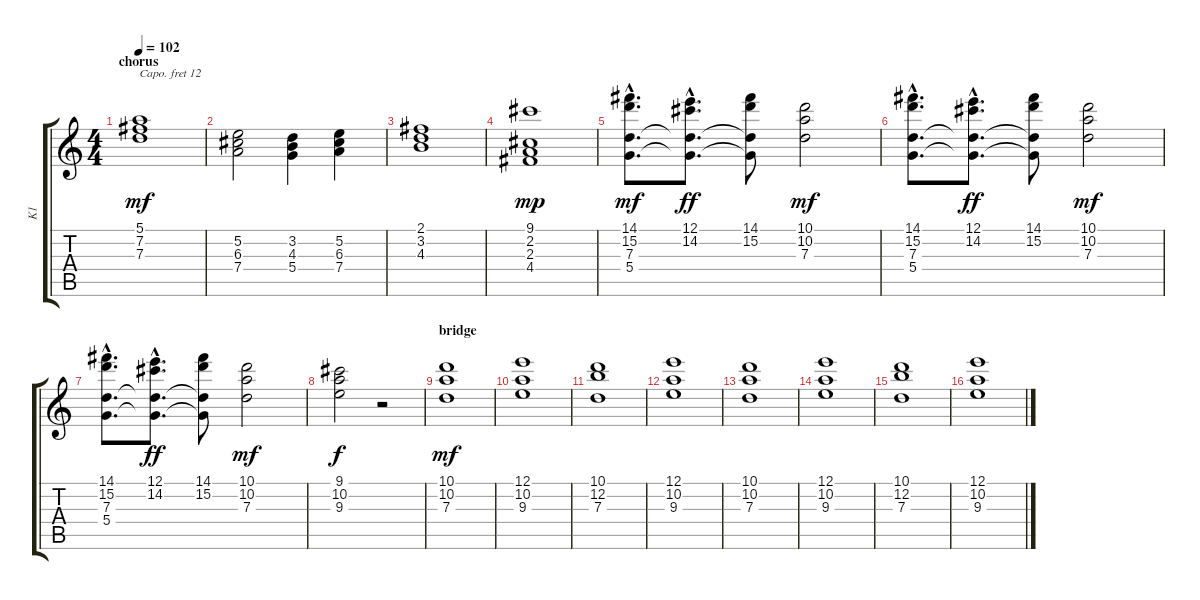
\track ("K1" "K1") {instrument stringensemble1}
\staff {score tabs}
\capo 12
\tuning (E4 B3 G3 D3 A2 E2) {hide}
\ts (4 4)
\section ("" "chorus")
\tempo 102
\clef g2
\ks c
(5.1 7.2 7.3).1{dy mf} |
(5.2 6.3 7.4).2 (3.2 4.3 5.4).4 (5.2 6.3 7.4).4 |
(2.1 3.2 4.3).1 |
(9.1 2.2 2.3 4.4).1{dy mp} |
(14.1{hac} 15.2{hac} 7.3{hac} 5.4{hac}).8{d dy mf} (12.1{hac} 14.2{hac} 7.3{hac t} 5.4{hac t}).8{d dy ff} (14.1 15.2 7.3{t} 5.4{t}).8 (10.1 10.2 7.3).2{dy mf} |
(14.1{hac} 15.2{hac} 7.3{hac} 5.4{hac}).8{d} (12.1{hac} 14.2{hac} 7.3{hac t} 5.4{hac t}).8{d dy ff} (14.1 15.2 7.3{t} 5.4{t}).8 (10.1 10.2 7.3).2{dy mf} |
(14.1{hac} 15.2{hac} 7.3{hac} 5.4{hac}).8{d} (12.1{hac} 14.2{hac} 7.3{hac t} 5.4{hac t}).8{d dy ff} (14.1 15.2 7.3{t} 5.4{t}).8 (10.1 10.2 7.3).2{dy mf} |
(9.1 10.2 9.3).2{dy f} r.2 |
\section ("" "bridge")
(10.1 10.2 7.3).1{dy mf} |
(12.1 10.2 9.3).1 |
(10.1 12.2 7.3).1 |
(12.1 10.2 9.3).1 |
(10.1 10.2 7.3).1 |
(12.1 10.2 9.3).1 |
(10.1 12.2 7.3).1 |
(12.1 10.2 9.3).1
